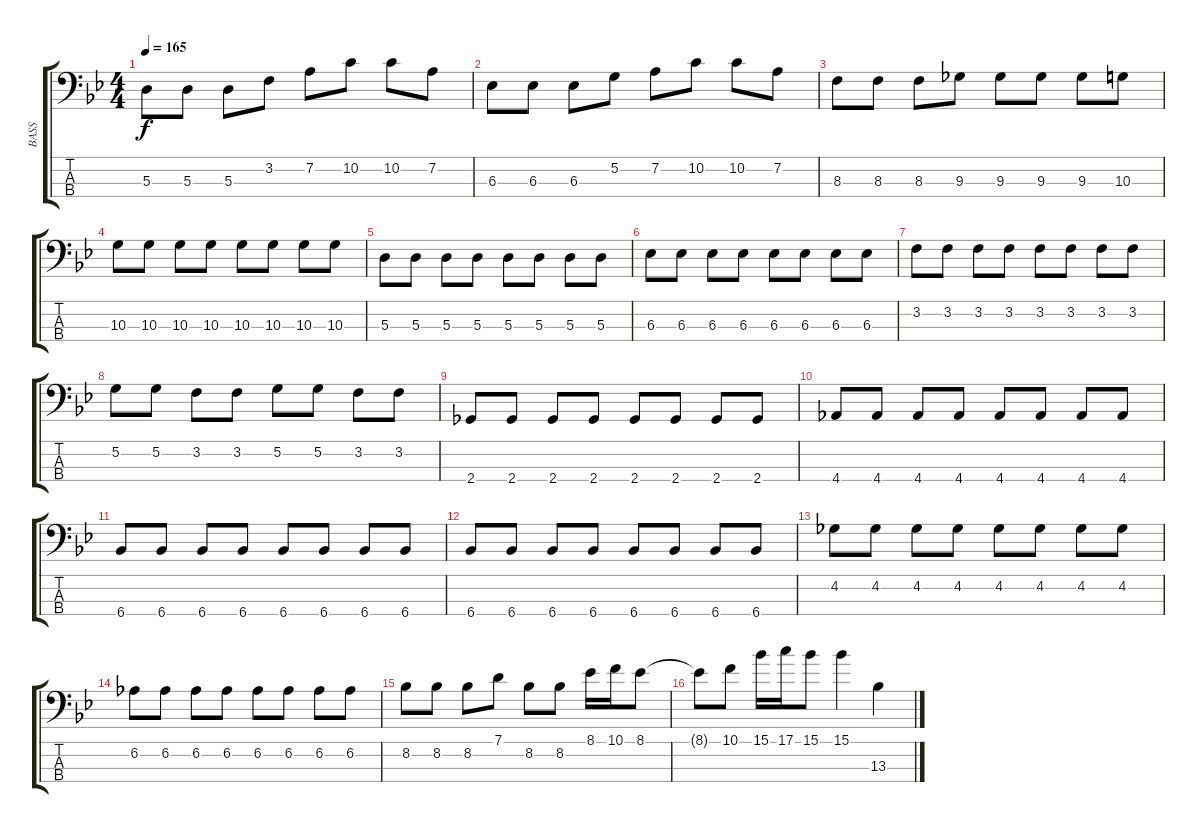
\track ("BASS" "BASS") {instrument electricbassfinger}
\staff {score tabs}
\tuning (G2 D2 A1 E1) {hide}
\ts (4 4)
\tempo 165
\clef f4
\ks bb
5.3.8{dy f} 5.3.8 5.3.8 3.2.8 7.2.8 10.2.8 10.2.8 7.2.8 |
6.3.8 6.3.8 6.3.8 5.2.8 7.2.8 10.2.8 10.2.8 7.2.8 |
8.3.8 8.3.8 8.3.8 9.3.8 9.3.8 9.3.8 9.3.8 10.3.8 |
10.3.8 10.3.8 10.3.8 10.3.8 10.3.8 10.3.8 10.3.8 10.3.8 |
5.3.8 5.3.8 5.3.8 5.3.8 5.3.8 5.3.8 5.3.8 5.3.8 |
6.3.8 6.3.8 6.3.8 6.3.8 6.3.8 6.3.8 6.3.8 6.3.8 |
3.2.8 3.2.8 3.2.8 3.2.8 3.2.8 3.2.8 3.2.8 3.2.8 |
5.2.8 5.2.8 3.2.8 3.2.8 5.2.8 5.2.8 3.2.8 3.2.8 |
2.4.8 2.4.8 2.4.8 2.4.8 2.4.8 2.4.8 2.4.8 2.4.8 |
4.4.8 4.4.8 4.4.8 4.4.8 4.4.8 4.4.8 4.4.8 4.4.8 |
6.4.8 6.4.8 6.4.8 6.4.8 6.4.8 6.4.8 6.4.8 6.4.8 |
6.4.8 6.4.8 6.4.8 6.4.8 6.4.8 6.4.8 6.4.8 6.4.8 |
4.2.8 4.2.8 4.2.8 4.2.8 4.2.8 4.2.8 4.2.8 4.2.8 |
6.2.8 6.2.8 6.2.8 6.2.8 6.2.8 6.2.8 6.2.8 6.2.8 |
8.2.8 8.2.8 8.2.8 7.1.8 8.2.8 8.2.8 8.1.16 10.1.16 8.1.8 |
8.1{t}.8 10.1.8 15.1.16 17.1.16 15.1.8 15.1.4 13.3.4
